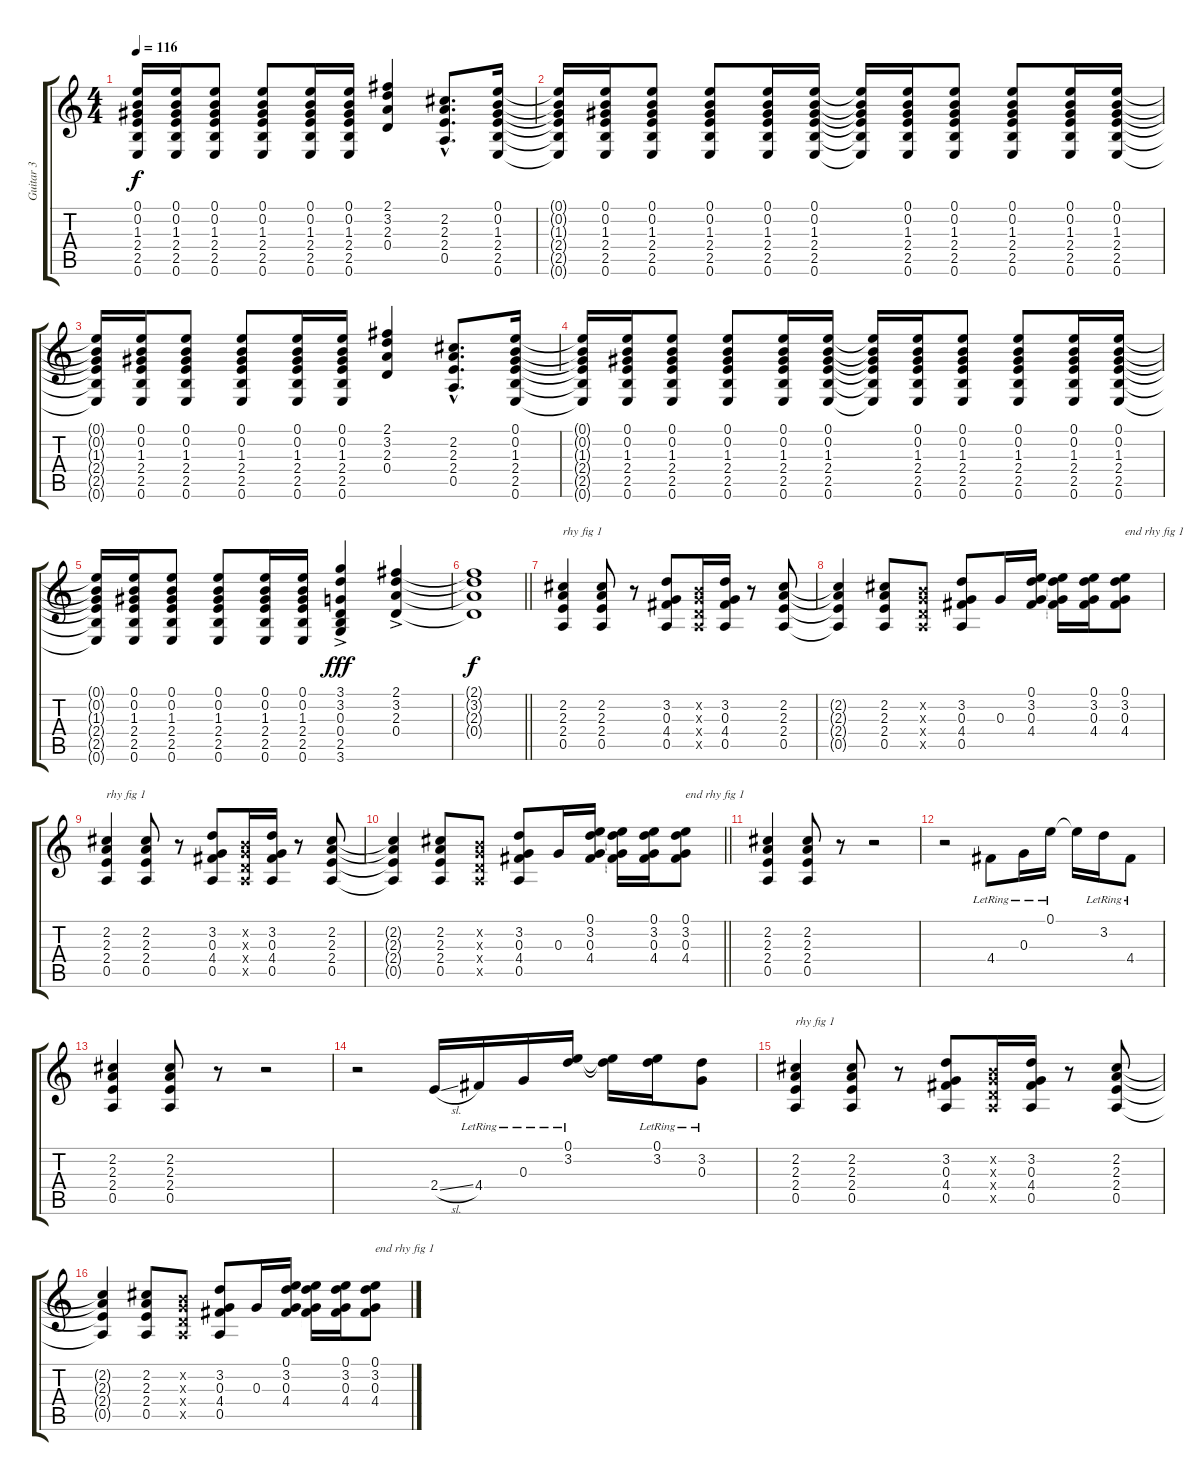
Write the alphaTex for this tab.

\track ("Guitar 3" "Guitar 3") {instrument acousticguitarsteel}
\staff {score tabs}
\tuning (E4 B3 G3 D3 A2 E2) {hide}
\ts (4 4)
\tempo 116
\clef g2
\ks c
(0.1{t} 0.2{t} 1.3{t} 2.4{t} 2.5{t} 0.6{t}).16{dy f} (0.1 0.2 1.3 2.4 2.5 0.6).16 (0.1 0.2 1.3 2.4 2.5 0.6).8 (0.1 0.2 1.3 2.4 2.5 0.6).8 (0.1 0.2 1.3 2.4 2.5 0.6).16 (0.1 0.2 1.3 2.4 2.5 0.6).16 (2.1 3.2 2.3 0.4).4 (2.2{hac} 2.3{hac} 2.4{hac} 0.5{hac}).8{d} (0.1 0.2 1.3 2.4 2.5 0.6).16 |
(0.1{t} 0.2{t} 1.3{t} 2.4{t} 2.5{t} 0.6{t}).16 (0.1 0.2 1.3 2.4 2.5 0.6).16 (0.1 0.2 1.3 2.4 2.5 0.6).8 (0.1 0.2 1.3 2.4 2.5 0.6).8 (0.1 0.2 1.3 2.4 2.5 0.6).16 (0.1 0.2 1.3 2.4 2.5 0.6).16 (0.1{t} 0.2{t} 1.3{t} 2.4{t} 2.5{t} 0.6{t}).16 (0.1 0.2 1.3 2.4 2.5 0.6).16 (0.1 0.2 1.3 2.4 2.5 0.6).8 (0.1 0.2 1.3 2.4 2.5 0.6).8 (0.1 0.2 1.3 2.4 2.5 0.6).16 (0.1 0.2 1.3 2.4 2.5 0.6).16 |
(0.1{t} 0.2{t} 1.3{t} 2.4{t} 2.5{t} 0.6{t}).16 (0.1 0.2 1.3 2.4 2.5 0.6).16 (0.1 0.2 1.3 2.4 2.5 0.6).8 (0.1 0.2 1.3 2.4 2.5 0.6).8 (0.1 0.2 1.3 2.4 2.5 0.6).16 (0.1 0.2 1.3 2.4 2.5 0.6).16 (2.1 3.2 2.3 0.4).4 (2.2{hac} 2.3{hac} 2.4{hac} 0.5{hac}).8{d} (0.1 0.2 1.3 2.4 2.5 0.6).16 |
(0.1{t} 0.2{t} 1.3{t} 2.4{t} 2.5{t} 0.6{t}).16 (0.1 0.2 1.3 2.4 2.5 0.6).16 (0.1 0.2 1.3 2.4 2.5 0.6).8 (0.1 0.2 1.3 2.4 2.5 0.6).8 (0.1 0.2 1.3 2.4 2.5 0.6).16 (0.1 0.2 1.3 2.4 2.5 0.6).16 (0.1{t} 0.2{t} 1.3{t} 2.4{t} 2.5{t} 0.6{t}).16 (0.1 0.2 1.3 2.4 2.5 0.6).16 (0.1 0.2 1.3 2.4 2.5 0.6).8 (0.1 0.2 1.3 2.4 2.5 0.6).8 (0.1 0.2 1.3 2.4 2.5 0.6).16 (0.1 0.2 1.3 2.4 2.5 0.6).16 |
(0.1{t} 0.2{t} 1.3{t} 2.4{t} 2.5{t} 0.6{t}).16 (0.1 0.2 1.3 2.4 2.5 0.6).16 (0.1 0.2 1.3 2.4 2.5 0.6).8 (0.1 0.2 1.3 2.4 2.5 0.6).8 (0.1 0.2 1.3 2.4 2.5 0.6).16 (0.1 0.2 1.3 2.4 2.5 0.6).16 (3.1{ac} 3.2{ac} 0.3{ac} 0.4{ac} 2.5{ac} 3.6{ac}).4{dy fff} (2.1{ac} 3.2{ac} 2.3{ac} 0.4{ac}).4 |
\barLineRight lightlight
(2.1{t} 3.2{t} 2.3{t} 0.4{t}).1{dy f} |
(2.2 2.3 2.4 0.5).4{txt "rhy fig 1"} (2.2 2.3 2.4 0.5).8 r.8 (3.2 0.3 4.4 0.5).8 (0.2{x} 0.3{x} 0.4{x} 0.5{x}).16 (3.2 0.3 4.4 0.5).16 r.8 (2.2 2.3 2.4 0.5).8 |
(2.2{t} 2.3{t} 2.4{t} 0.5{t}).4 (2.2 2.3 2.4 0.5).8 (0.2{x} 0.3{x} 0.4{x} 0.5{x}).8 (3.2 0.3 4.4 0.5).8 0.3.16 (0.1 3.2 0.3 4.4).16 (0.1{t} 3.2{t} 0.3{t} 4.4{t}).16 (0.1 3.2 0.3 4.4).16 (0.1 3.2 0.3 4.4).8{txt "end rhy fig 1"} |
(2.2 2.3 2.4 0.5).4{txt "rhy fig 1"} (2.2 2.3 2.4 0.5).8 r.8 (3.2 0.3 4.4 0.5).8 (0.2{x} 0.3{x} 0.4{x} 0.5{x}).16 (3.2 0.3 4.4 0.5).16 r.8 (2.2 2.3 2.4 0.5).8 |
\barLineRight lightlight
(2.2{t} 2.3{t} 2.4{t} 0.5{t}).4 (2.2 2.3 2.4 0.5).8 (0.2{x} 0.3{x} 0.4{x} 0.5{x}).8 (3.2 0.3 4.4 0.5).8 0.3.16 (0.1 3.2 0.3 4.4).16 (0.1{t} 3.2{t} 0.3{t} 4.4{t}).16 (0.1 3.2 0.3 4.4).16 (0.1 3.2 0.3 4.4).8{txt "end rhy fig 1"} |
(2.2 2.3 2.4 0.5).4 (2.2 2.3 2.4 0.5).8 r.8 r.2 |
r.2 4.4{lr}.8 0.3{lr}.16 0.1{lr}.16 0.1{t}.16 3.2{lr}.16 4.4{lr}.8 |
(2.2 2.3 2.4 0.5).4 (2.2 2.3 2.4 0.5).8 r.8 r.2 |
r.2 2.4{sl}.16 4.4{lr}.16 0.3{lr}.16 (0.1{lr} 3.2{lr}).16 (0.1{t} 3.2{t}).16 (0.1{lr} 3.2{lr}).16 (3.2{lr} 0.3{lr}).8 |
(2.2 2.3 2.4 0.5).4{txt "rhy fig 1"} (2.2 2.3 2.4 0.5).8 r.8 (3.2 0.3 4.4 0.5).8 (0.2{x} 0.3{x} 0.4{x} 0.5{x}).16 (3.2 0.3 4.4 0.5).16 r.8 (2.2 2.3 2.4 0.5).8 |
(2.2{t} 2.3{t} 2.4{t} 0.5{t}).4 (2.2 2.3 2.4 0.5).8 (0.2{x} 0.3{x} 0.4{x} 0.5{x}).8 (3.2 0.3 4.4 0.5).8 0.3.16 (0.1 3.2 0.3 4.4).16 (0.1{t} 3.2{t} 0.3{t} 4.4{t}).16 (0.1 3.2 0.3 4.4).16 (0.1 3.2 0.3 4.4).8{txt "end rhy fig 1"}
